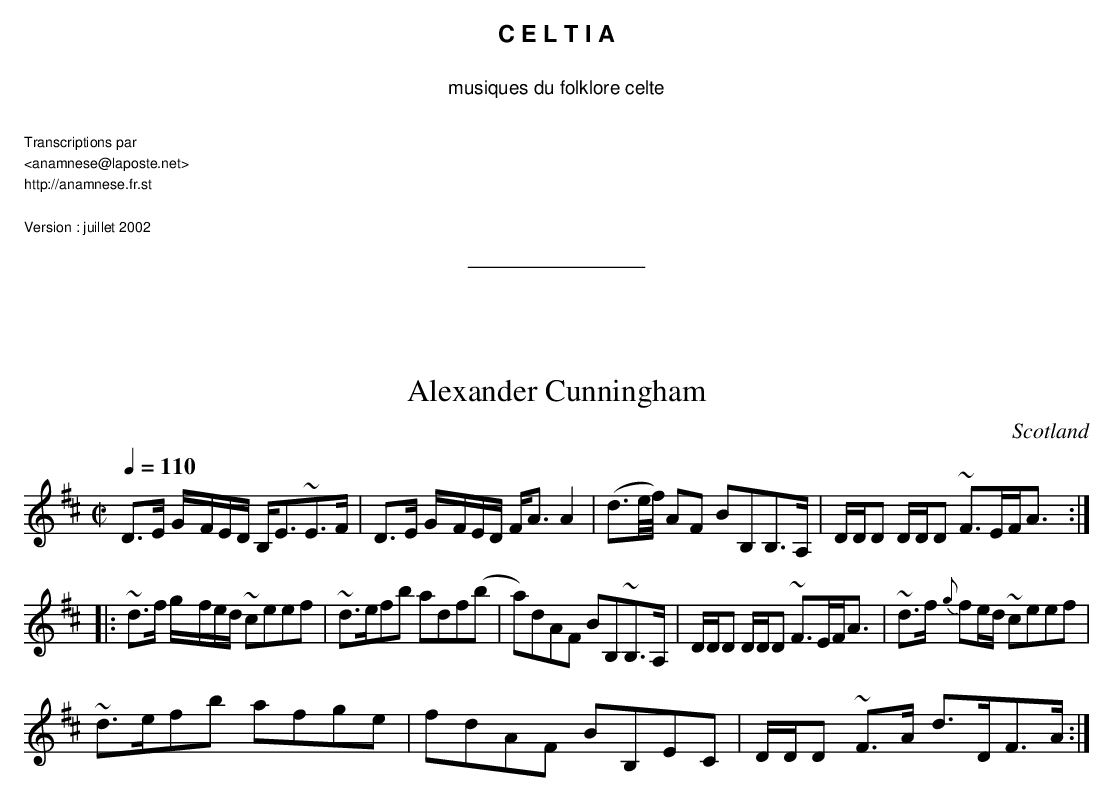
X:1
T:Alexander Cunningham
O:Scotland
M:C|
L:1/8
Q:1/4=110 %tempo exact non connu
K:D
 D>E G/-F/E/D/ B,<E~E>F  |  D>E G/-F/E/D/ F<A A2 |\
 (d3/2e/4f/4) AF BB,B,>A,| D/D/D D/D/D ~F>EF<A :|!
 |:~d>f g/-f/e/d/ ~ceef  | ~d>efb adf(b | a)dAF BB,~B,>A, |\
 D/D/D D/D/D ~F>EF<A | ~d>f {g}fe/d/ ~ceef |!
 ~d>efb afge | fdAF BB,EC | D/D/D ~F>A d>DF>A :|
